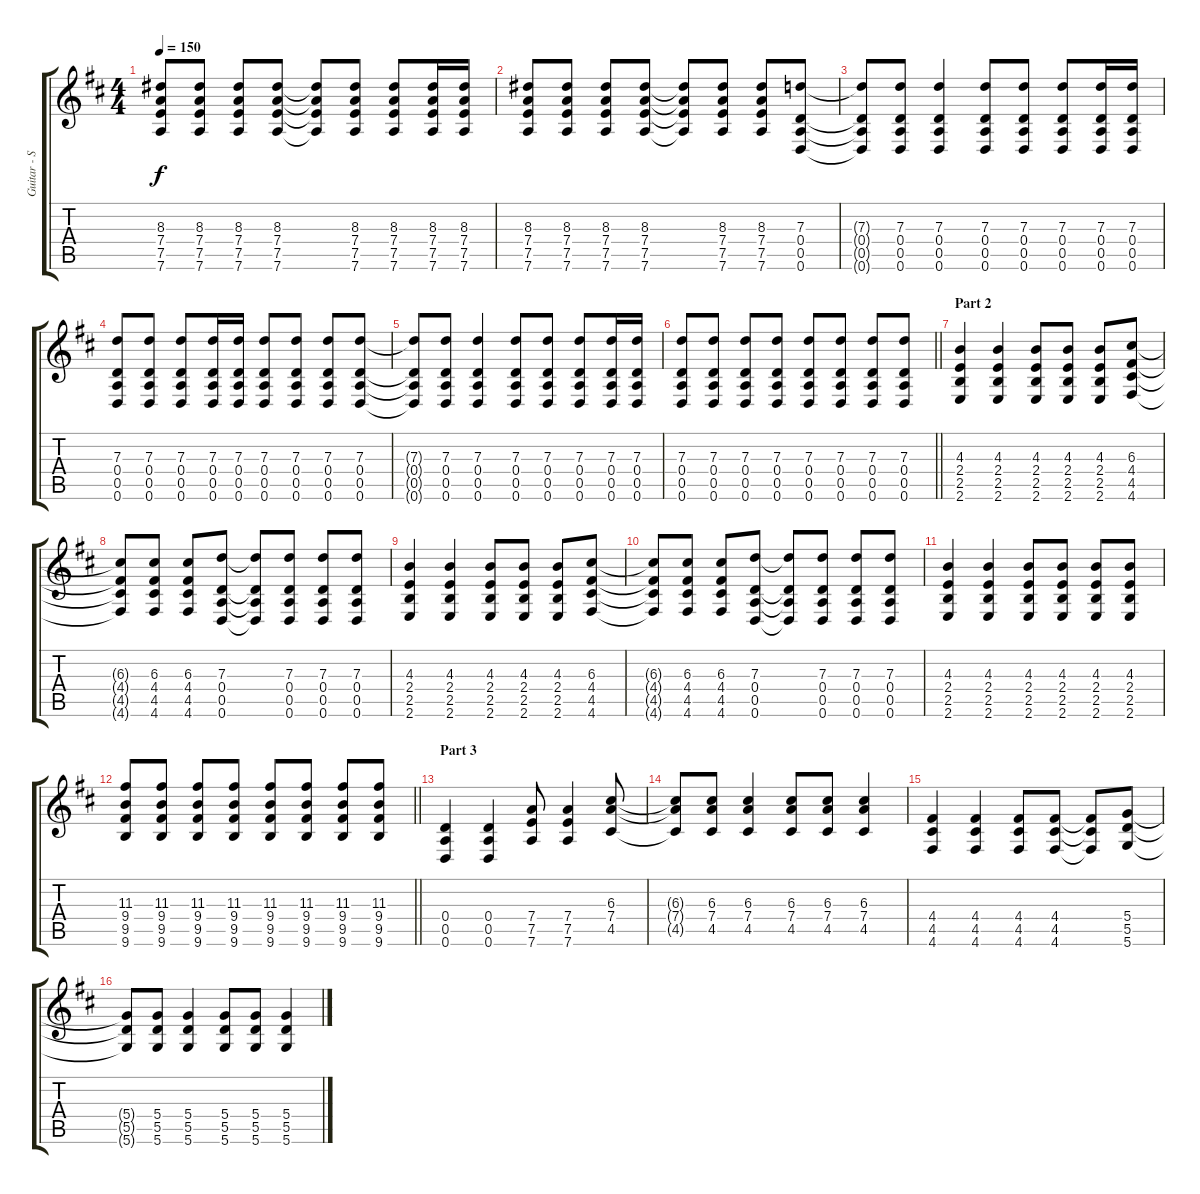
\track ("Guitar - Simon Neil" "Guitar - S") {instrument overdrivenguitar}
\staff {score tabs}
\tuning (E4 B3 G3 D3 A2 D2) {hide}
\ts (4 4)
\tempo 150
\clef g2
\ks d
(8.3 7.4 7.5 7.6).8{dy f} (8.3 7.4 7.5 7.6).8 (8.3 7.4 7.5 7.6).8 (8.3 7.4 7.5 7.6).8 (8.3{t} 7.4{t} 7.5{t} 7.6{t}).8 (8.3 7.4 7.5 7.6).8 (8.3 7.4 7.5 7.6).8 (8.3 7.4 7.5 7.6).16 (8.3 7.4 7.5 7.6).16 |
(8.3 7.4 7.5 7.6).8 (8.3 7.4 7.5 7.6).8 (8.3 7.4 7.5 7.6).8 (8.3 7.4 7.5 7.6).8 (8.3{t} 7.4{t} 7.5{t} 7.6{t}).8 (8.3 7.4 7.5 7.6).8 (8.3 7.4 7.5 7.6).8 (7.3 0.4 0.5 0.6).8 |
(7.3{t} 0.4{t} 0.5{t} 0.6{t}).8 (7.3 0.4 0.5 0.6).8 (7.3 0.4 0.5 0.6).4 (7.3 0.4 0.5 0.6).8 (7.3 0.4 0.5 0.6).8 (7.3 0.4 0.5 0.6).8 (7.3 0.4 0.5 0.6).16 (7.3 0.4 0.5 0.6).16 |
(7.3 0.4 0.5 0.6).8 (7.3 0.4 0.5 0.6).8 (7.3 0.4 0.5 0.6).8 (7.3 0.4 0.5 0.6).16 (7.3 0.4 0.5 0.6).16 (7.3 0.4 0.5 0.6).8 (7.3 0.4 0.5 0.6).8 (7.3 0.4 0.5 0.6).8 (7.3 0.4 0.5 0.6).8 |
(7.3{t} 0.4{t} 0.5{t} 0.6{t}).8 (7.3 0.4 0.5 0.6).8 (7.3 0.4 0.5 0.6).4 (7.3 0.4 0.5 0.6).8 (7.3 0.4 0.5 0.6).8 (7.3 0.4 0.5 0.6).8 (7.3 0.4 0.5 0.6).16 (7.3 0.4 0.5 0.6).16 |
\barLineRight lightlight
(7.3 0.4 0.5 0.6).8 (7.3 0.4 0.5 0.6).8 (7.3 0.4 0.5 0.6).8 (7.3 0.4 0.5 0.6).8 (7.3 0.4 0.5 0.6).8 (7.3 0.4 0.5 0.6).8 (7.3 0.4 0.5 0.6).8 (7.3 0.4 0.5 0.6).8 |
\section ("" "Part 2")
(4.3 2.4 2.5 2.6).4 (4.3 2.4 2.5 2.6).4 (4.3 2.4 2.5 2.6).8 (4.3 2.4 2.5 2.6).8 (4.3 2.4 2.5 2.6).8 (6.3 4.4 4.5 4.6).8 |
(6.3{t} 4.4{t} 4.5{t} 4.6{t}).8 (6.3 4.4 4.5 4.6).8 (6.3 4.4 4.5 4.6).8 (7.3 0.4 0.5 0.6).8 (7.3{t} 0.4{t} 0.5{t} 0.6{t}).8 (7.3 0.4 0.5 0.6).8 (7.3 0.4 0.5 0.6).8 (7.3 0.4 0.5 0.6).8 |
(4.3 2.4 2.5 2.6).4 (4.3 2.4 2.5 2.6).4 (4.3 2.4 2.5 2.6).8 (4.3 2.4 2.5 2.6).8 (4.3 2.4 2.5 2.6).8 (6.3 4.4 4.5 4.6).8 |
(6.3{t} 4.4{t} 4.5{t} 4.6{t}).8 (6.3 4.4 4.5 4.6).8 (6.3 4.4 4.5 4.6).8 (7.3 0.4 0.5 0.6).8 (7.3{t} 0.4{t} 0.5{t} 0.6{t}).8 (7.3 0.4 0.5 0.6).8 (7.3 0.4 0.5 0.6).8 (7.3 0.4 0.5 0.6).8 |
(4.3 2.4 2.5 2.6).4 (4.3 2.4 2.5 2.6).4 (4.3 2.4 2.5 2.6).8 (4.3 2.4 2.5 2.6).8 (4.3 2.4 2.5 2.6).8 (4.3 2.4 2.5 2.6).8 |
\barLineRight lightlight
(11.3 9.4 9.5 9.6).8 (11.3 9.4 9.5 9.6).8 (11.3 9.4 9.5 9.6).8 (11.3 9.4 9.5 9.6).8 (11.3 9.4 9.5 9.6).8 (11.3 9.4 9.5 9.6).8 (11.3 9.4 9.5 9.6).8 (11.3 9.4 9.5 9.6).8 |
\section ("" "Part 3")
(0.4 0.5 0.6).4 (0.4 0.5 0.6).4 (7.4 7.5 7.6).8 (7.4 7.5 7.6).4 (6.3 7.4 4.5).8 |
(6.3{t} 7.4{t} 4.5{t}).8 (6.3 7.4 4.5).8 (6.3 7.4 4.5).4 (6.3 7.4 4.5).8 (6.3 7.4 4.5).8 (6.3 7.4 4.5).4 |
(4.4 4.5 4.6).4 (4.4 4.5 4.6).4 (4.4 4.5 4.6).8 (4.4 4.5 4.6).8 (4.4{t} 4.5{t} 4.6{t}).8 (5.4 5.5 5.6).8 |
(5.4{t} 5.5{t} 5.6{t}).8 (5.4 5.5 5.6).8 (5.4 5.5 5.6).4 (5.4 5.5 5.6).8 (5.4 5.5 5.6).8 (5.4 5.5 5.6).4
